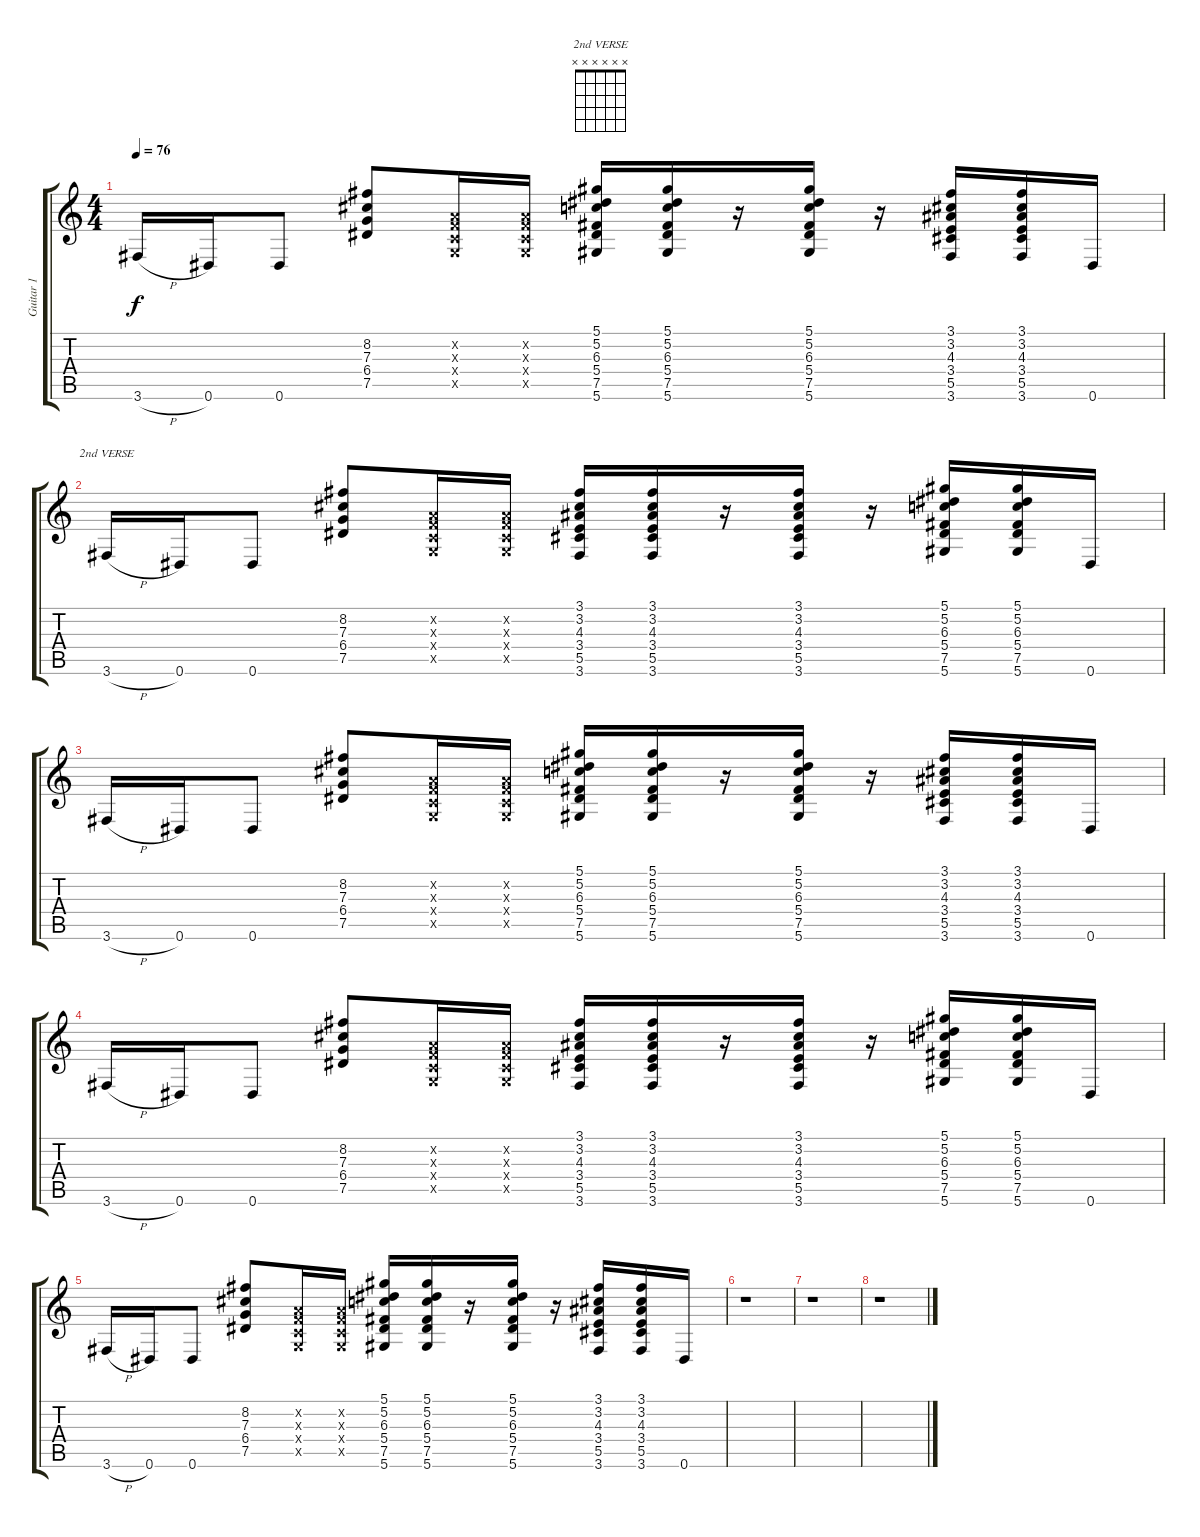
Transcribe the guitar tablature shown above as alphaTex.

\track ("Guitar 1" "Guitar 1") {instrument distortionguitar}
\staff {score tabs}
\tuning (Eb4 Bb3 Gb3 Db3 Ab2 Eb2) {hide}
\chord ("2nd VERSE" x x x x x x) {firstfret 0}
\ts (4 4)
\tempo 76
\clef g2
\ks c
3.6{h}.16{dy f} 0.6.16 0.6.8 (8.2 7.3 6.4 7.5).8 (-1.2{x} -1.3{x} -1.4{x} -1.5{x}).16 (-1.2{x} -1.3{x} -1.4{x} -1.5{x}).16 (5.1 5.2 6.3 5.4 7.5 5.6).16 (5.1 5.2 6.3 5.4 7.5 5.6).16 r.16 (5.1 5.2 6.3 5.4 7.5 5.6).16 r.16 (3.1 3.2 4.3 3.4 5.5 3.6).16 (3.1 3.2 4.3 3.4 5.5 3.6).16 0.6.16 |
3.6{h}.16{ch "2nd VERSE"} 0.6.16 0.6.8 (8.2 7.3 6.4 7.5).8 (-1.2{x} -1.3{x} -1.4{x} -1.5{x}).16 (-1.2{x} -1.3{x} -1.4{x} -1.5{x}).16 (3.1 3.2 4.3 3.4 5.5 3.6).16 (3.1 3.2 4.3 3.4 5.5 3.6).16 r.16 (3.1 3.2 4.3 3.4 5.5 3.6).16 r.16 (5.1 5.2 6.3 5.4 7.5 5.6).16 (5.1 5.2 6.3 5.4 7.5 5.6).16 0.6.16 |
3.6{h}.16 0.6.16 0.6.8 (8.2 7.3 6.4 7.5).8 (-1.2{x} -1.3{x} -1.4{x} -1.5{x}).16 (-1.2{x} -1.3{x} -1.4{x} -1.5{x}).16 (5.1 5.2 6.3 5.4 7.5 5.6).16 (5.1 5.2 6.3 5.4 7.5 5.6).16 r.16 (5.1 5.2 6.3 5.4 7.5 5.6).16 r.16 (3.1 3.2 4.3 3.4 5.5 3.6).16 (3.1 3.2 4.3 3.4 5.5 3.6).16 0.6.16 |
3.6{h}.16 0.6.16 0.6.8 (8.2 7.3 6.4 7.5).8 (-1.2{x} -1.3{x} -1.4{x} -1.5{x}).16 (-1.2{x} -1.3{x} -1.4{x} -1.5{x}).16 (3.1 3.2 4.3 3.4 5.5 3.6).16 (3.1 3.2 4.3 3.4 5.5 3.6).16 r.16 (3.1 3.2 4.3 3.4 5.5 3.6).16 r.16 (5.1 5.2 6.3 5.4 7.5 5.6).16 (5.1 5.2 6.3 5.4 7.5 5.6).16 0.6.16 |
3.6{h}.16 0.6.16 0.6.8 (8.2 7.3 6.4 7.5).8 (-1.2{x} -1.3{x} -1.4{x} -1.5{x}).16 (-1.2{x} -1.3{x} -1.4{x} -1.5{x}).16 (5.1 5.2 6.3 5.4 7.5 5.6).16 (5.1 5.2 6.3 5.4 7.5 5.6).16 r.16 (5.1 5.2 6.3 5.4 7.5 5.6).16 r.16 (3.1 3.2 4.3 3.4 5.5 3.6).16 (3.1 3.2 4.3 3.4 5.5 3.6).16 0.6.16 |
r.1 |
r.1 |
r.1
